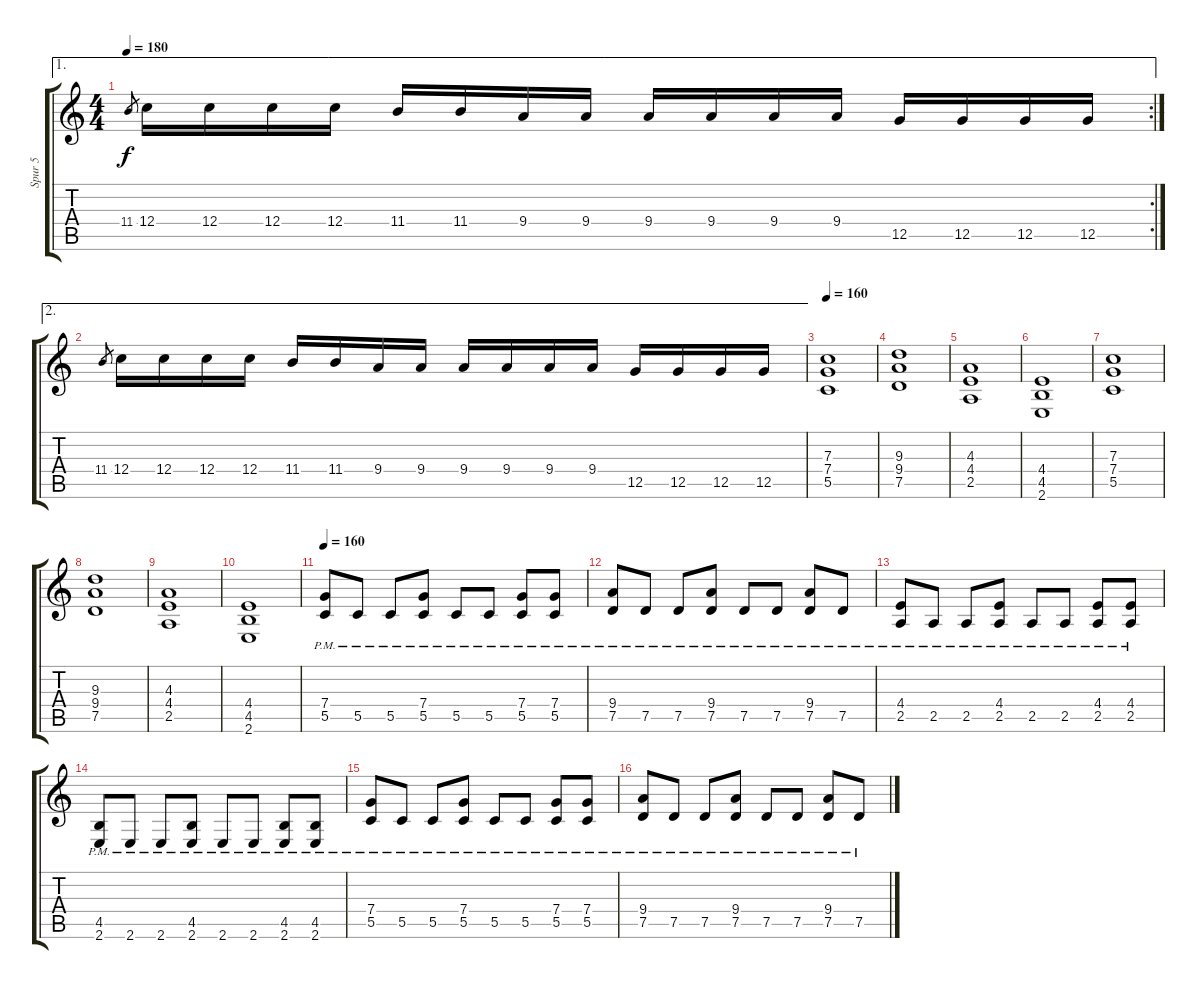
\track ("Spur 5" "Spur 5") {instrument distortionguitar}
\staff {score tabs}
\tuning (D4 A3 F3 C3 G2 D2) {hide}
\ae 1
\rc 2
\ts (4 4)
\tempo 180
\clef g2
\ks c
11.4.8{gr dy f} 12.4.16 12.4.16 12.4.16 12.4.16 11.4.16 11.4.16 9.4.16 9.4.16 9.4.16 9.4.16 9.4.16 9.4.16 12.5.16 12.5.16 12.5.16 12.5.16 |
\ae 2
11.4.8{gr} 12.4.16 12.4.16 12.4.16 12.4.16 11.4.16 11.4.16 9.4.16 9.4.16 9.4.16 9.4.16 9.4.16 9.4.16 12.5.16 12.5.16 12.5.16 12.5.16 |
\tempo 160
(7.3 7.4 5.5).1 |
(9.3 9.4 7.5).1 |
(4.3 4.4 2.5).1 |
(4.4 4.5 2.6).1 |
(7.3 7.4 5.5).1 |
(9.3 9.4 7.5).1 |
(4.3 4.4 2.5).1 |
(4.4 4.5 2.6).1 |
\tempo 160
(7.4{pm} 5.5{pm}).8 5.5{pm}.8 5.5{pm}.8 (7.4{pm} 5.5{pm}).8 5.5{pm}.8 5.5{pm}.8 (7.4{pm} 5.5{pm}).8 (7.4{pm} 5.5{pm}).8 |
(9.4{pm} 7.5{pm}).8 7.5{pm}.8 7.5{pm}.8 (9.4{pm} 7.5{pm}).8 7.5{pm}.8 7.5{pm}.8 (9.4{pm} 7.5{pm}).8 7.5{pm}.8 |
(4.4{pm} 2.5{pm}).8 2.5{pm}.8 2.5{pm}.8 (4.4{pm} 2.5{pm}).8 2.5{pm}.8 2.5{pm}.8 (4.4{pm} 2.5{pm}).8 (4.4{pm} 2.5{pm}).8 |
(4.5{pm} 2.6{pm}).8 2.6{pm}.8 2.6{pm}.8 (4.5{pm} 2.6{pm}).8 2.6{pm}.8 2.6{pm}.8 (4.5{pm} 2.6{pm}).8 (4.5{pm} 2.6{pm}).8 |
(7.4{pm} 5.5{pm}).8 5.5{pm}.8 5.5{pm}.8 (7.4{pm} 5.5{pm}).8 5.5{pm}.8 5.5{pm}.8 (7.4{pm} 5.5{pm}).8 (7.4{pm} 5.5{pm}).8 |
(9.4{pm} 7.5{pm}).8 7.5{pm}.8 7.5{pm}.8 (9.4{pm} 7.5{pm}).8 7.5{pm}.8 7.5{pm}.8 (9.4{pm} 7.5{pm}).8 7.5{pm}.8
